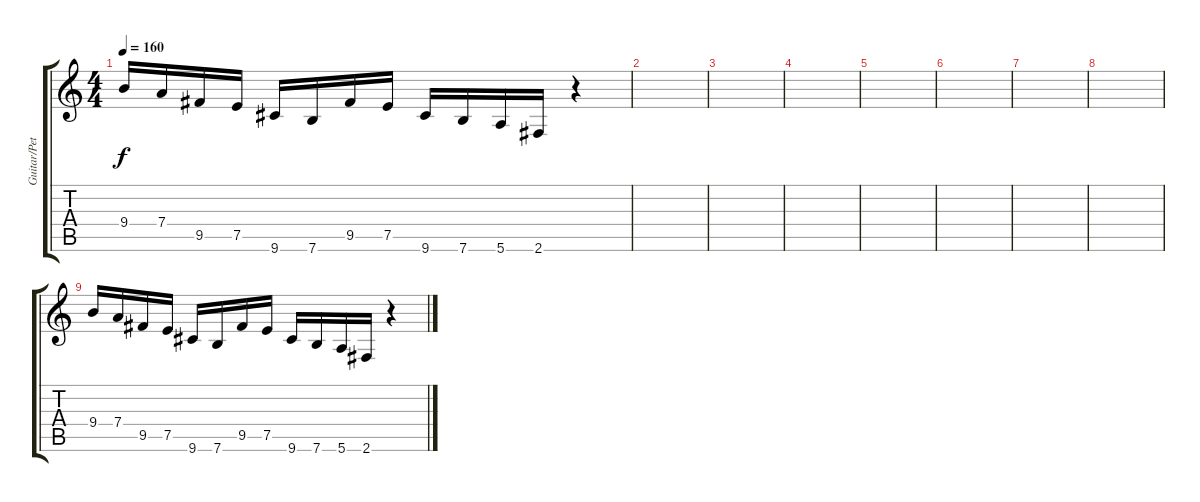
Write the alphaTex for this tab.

\track ("Guitar/Petrucci" "Guitar/Pet") {instrument distortionguitar}
\staff {score tabs}
\tuning (E4 B3 G3 D3 A2 E2) {hide}
\ts (4 4)
\tempo 160
\clef g2
\ks c
9.4.16{dy f instrument distortionguitar} 7.4.16 9.5.16 7.5.16 9.6.16 7.6.16 9.5.16 7.5.16 9.6.16 7.6.16 5.6.16 2.6.16 r.4 |
|
|
|
|
|
|
|
9.4.16{instrument distortionguitar} 7.4.16 9.5.16 7.5.16 9.6.16 7.6.16 9.5.16 7.5.16 9.6.16 7.6.16 5.6.16 2.6.16 r.4
